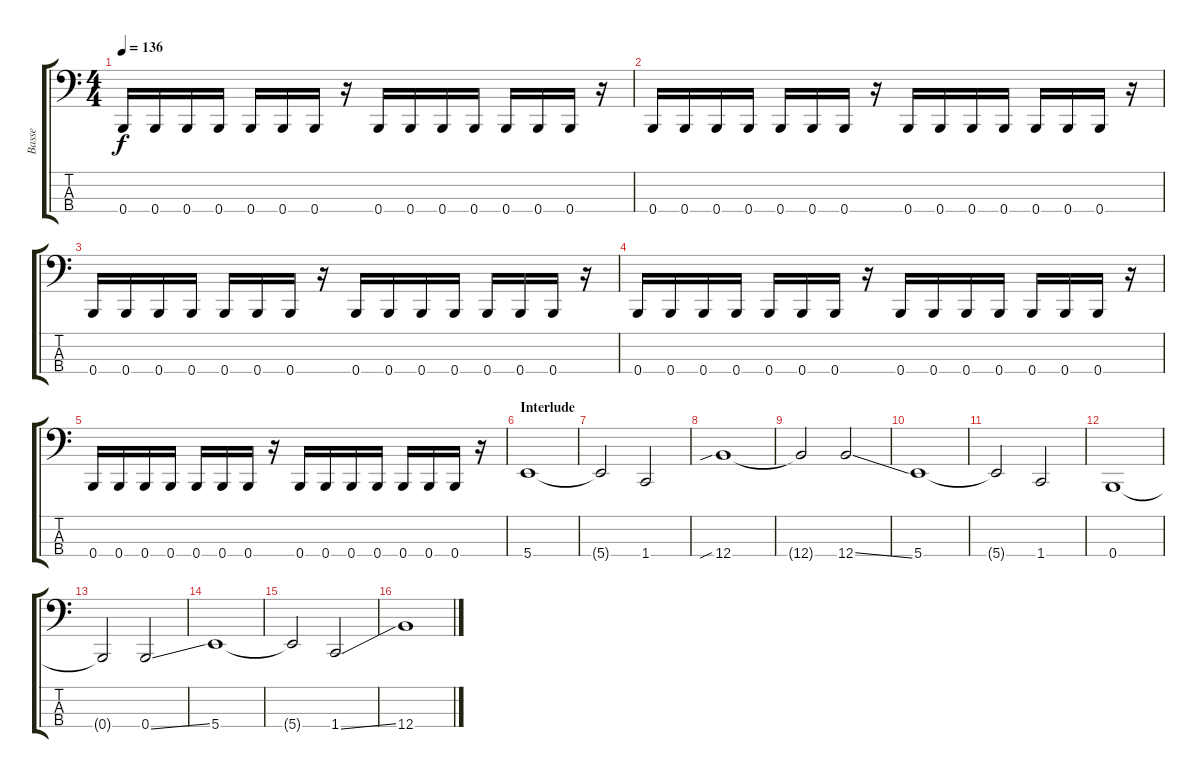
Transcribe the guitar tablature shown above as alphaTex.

\track ("Basse" "Basse") {instrument electricbasspick}
\staff {score tabs}
\tuning (E2 B1 Gb1 B0) {hide}
\ts (4 4)
\tempo 136
\clef f4
\ks c
0.4.16{dy f} 0.4.16 0.4.16 0.4.16 0.4.16 0.4.16 0.4.16 r.16 0.4.16 0.4.16 0.4.16 0.4.16 0.4.16 0.4.16 0.4.16 r.16 |
0.4.16 0.4.16 0.4.16 0.4.16 0.4.16 0.4.16 0.4.16 r.16 0.4.16 0.4.16 0.4.16 0.4.16 0.4.16 0.4.16 0.4.16 r.16 |
0.4.16 0.4.16 0.4.16 0.4.16 0.4.16 0.4.16 0.4.16 r.16 0.4.16 0.4.16 0.4.16 0.4.16 0.4.16 0.4.16 0.4.16 r.16 |
0.4.16 0.4.16 0.4.16 0.4.16 0.4.16 0.4.16 0.4.16 r.16 0.4.16 0.4.16 0.4.16 0.4.16 0.4.16 0.4.16 0.4.16 r.16 |
0.4.16 0.4.16 0.4.16 0.4.16 0.4.16 0.4.16 0.4.16 r.16 0.4.16 0.4.16 0.4.16 0.4.16 0.4.16 0.4.16 0.4.16 r.16 |
\section ("" "Interlude")
5.4.1 |
5.4{t}.2 1.4.2 |
12.4{sib}.1 |
12.4{t}.2 12.4{ss}.2 |
5.4.1 |
5.4{t}.2 1.4.2 |
0.4.1 |
0.4{t}.2 0.4{ss}.2 |
5.4.1 |
5.4{t}.2 1.4{ss}.2 |
12.4.1
